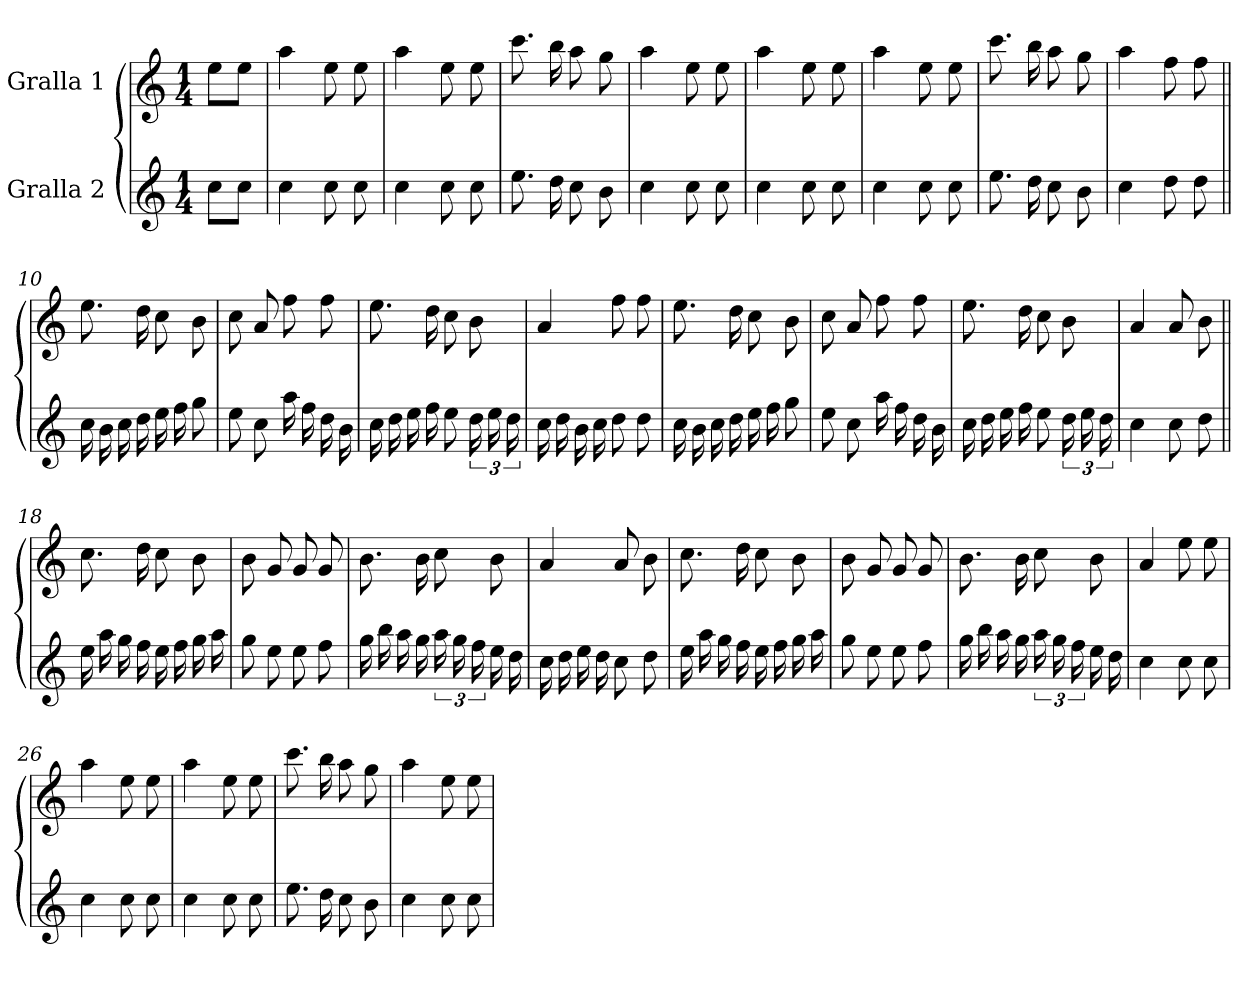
**kern	**kern
*part2	*part1
*staff2	*staff1
*I"Gralla 2	*I"Gralla 1
*clefG2	*clefG2
*k[]	*k[]
*M1/4	*M1/4
=1	=1
8cc\L	8ee\L
8cc\J	8ee\J
=2	=2
4cc	4aa
8cc	8ee
8cc	8ee
=3	=3
4cc	4aa
8cc	8ee
8cc	8ee
=4	=4
8.ee	8.ccc
16dd	16bb
8cc	8aa
8b	8gg
=5	=5
4cc	4aa
8cc	8ee
8cc	8ee
=6	=6
4cc	4aa
8cc	8ee
8cc	8ee
=7	=7
4cc	4aa
8cc	8ee
8cc	8ee
=8	=8
8.ee	8.ccc
16dd	16bb
8cc	8aa
8b	8gg
=9	=9
4cc	4aa
8dd	8ff
8dd	8ff
=10||	=10||
16cc	8.ee
16b	.
16cc	.
16dd	16dd
16ee	8cc
16ff	.
8gg	8b
=11	=11
8ee	8cc
8cc	8a
16aa	8ff
16ff	.
16dd	8ff
16b	.
=12	=12
16cc	8.ee
16dd	.
16ee	.
16ff	16dd
8ee	8cc
24dd	8b
24ee	.
24dd	.
=13	=13
16cc	4a
16dd	.
16b	.
16cc	.
8dd	8ff
8dd	8ff
=14	=14
16cc	8.ee
16b	.
16cc	.
16dd	16dd
16ee	8cc
16ff	.
8gg	8b
=15	=15
8ee	8cc
8cc	8a
16aa	8ff
16ff	.
16dd	8ff
16b	.
=16	=16
16cc	8.ee
16dd	.
16ee	.
16ff	16dd
8ee	8cc
24dd	8b
24ee	.
24dd	.
=17	=17
4cc	4a
8cc	8a
8dd	8b
=18||	=18||
16ee	8.cc
16aa	.
16gg	.
16ff	16dd
16ee	8cc
16ff	.
16gg	8b
16aa	.
=19	=19
8gg	8b
8ee	8g
8ee	8g
8ff	8g
=20	=20
16gg	8.b
16bb	.
16aa	.
16gg	16b
24aa	8cc
24gg	.
24ff	.
16ee	8b
16dd	.
=21	=21
16cc	4a
16dd	.
16ee	.
16dd	.
8cc	8a
8dd	8b
=22	=22
16ee	8.cc
16aa	.
16gg	.
16ff	16dd
16ee	8cc
16ff	.
16gg	8b
16aa	.
=23	=23
8gg	8b
8ee	8g
8ee	8g
8ff	8g
=24	=24
16gg	8.b
16bb	.
16aa	.
16gg	16b
24aa	8cc
24gg	.
24ff	.
16ee	8b
16dd	.
=25	=25
4cc	4a
8cc	8ee
8cc	8ee
=26	=26
4cc	4aa
8cc	8ee
8cc	8ee
=27	=27
4cc	4aa
8cc	8ee
8cc	8ee
=28	=28
8.ee	8.ccc
16dd	16bb
8cc	8aa
8b	8gg
=29	=29
4cc	4aa
8cc	8ee
8cc	8ee
=	=
*-	*-
